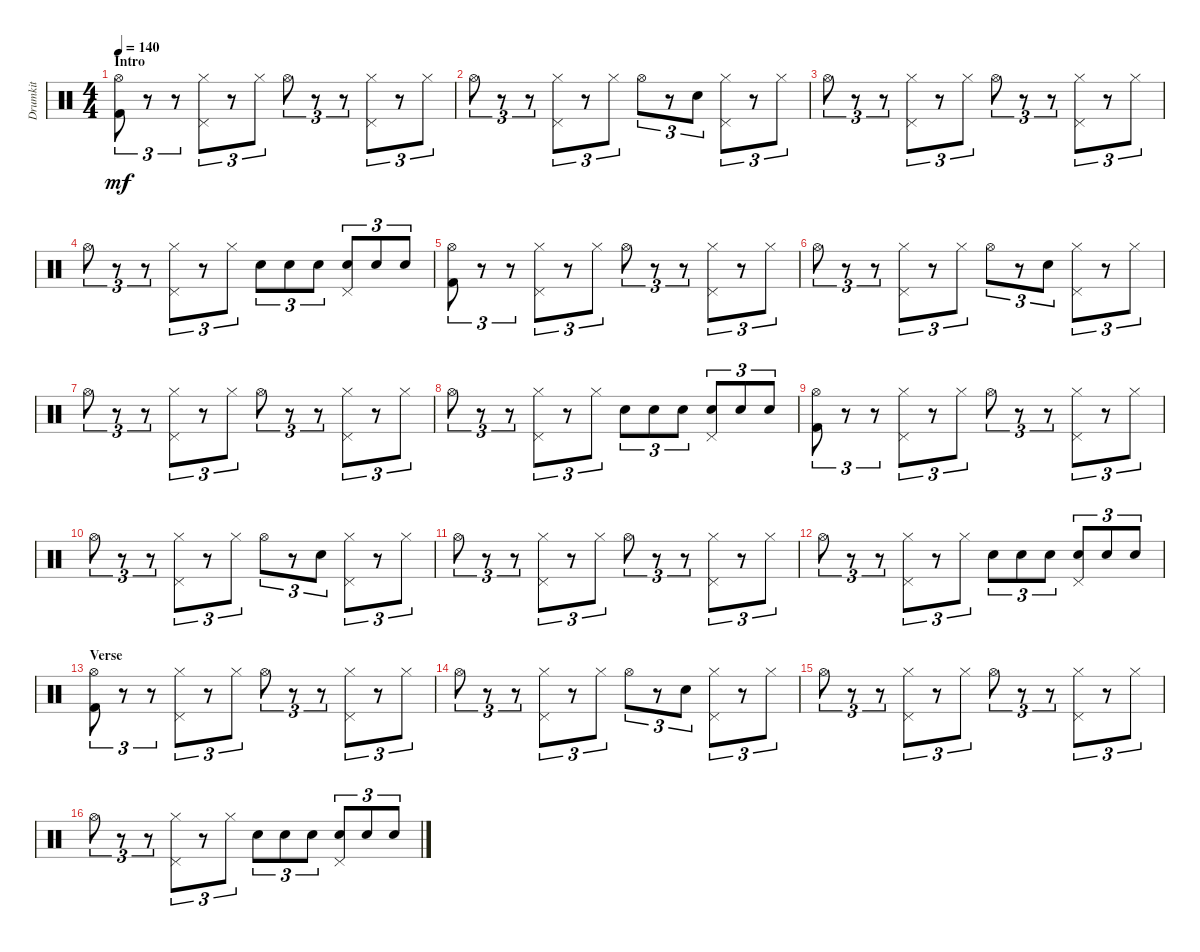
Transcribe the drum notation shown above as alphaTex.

\track ("Drumkit" "Drumkit") {instrument percussion}
\staff {score}
\articulation defaults
\ts (4 4)
\section ("" "Intro")
\tempo 140
\clef neutral
\ks c
("Kick (hit) 2" "Hi-Hat (open)").8{tu (3 2) dy mf} r.8{tu (3 2)} r.8{tu (3 2)} ("Hi-Hat (closed)" "Pedal Hi-Hat (hit)").8{tu (3 2)} r.8{tu (3 2)} "Hi-Hat (closed)".8{tu (3 2)} "Hi-Hat (open)".8{tu (3 2)} r.8{tu (3 2)} r.8{tu (3 2)} ("Hi-Hat (closed)" "Pedal Hi-Hat (hit)").8{tu (3 2)} r.8{tu (3 2)} "Hi-Hat (closed)".8{tu (3 2)} |
"Hi-Hat (open)".8{tu (3 2)} r.8{tu (3 2)} r.8{tu (3 2)} ("Hi-Hat (closed)" "Pedal Hi-Hat (hit)").8{tu (3 2)} r.8{tu (3 2)} "Hi-Hat (closed)".8{tu (3 2)} "Hi-Hat (open)".8{tu (3 2)} r.8{tu (3 2)} "Snare (hit) 2".8{tu (3 2)} ("Hi-Hat (closed)" "Pedal Hi-Hat (hit)").8{tu (3 2)} r.8{tu (3 2)} "Hi-Hat (closed)".8{tu (3 2)} |
"Hi-Hat (open)".8{tu (3 2)} r.8{tu (3 2)} r.8{tu (3 2)} ("Hi-Hat (closed)" "Pedal Hi-Hat (hit)").8{tu (3 2)} r.8{tu (3 2)} "Hi-Hat (closed)".8{tu (3 2)} "Hi-Hat (open)".8{tu (3 2)} r.8{tu (3 2)} r.8{tu (3 2)} ("Hi-Hat (closed)" "Pedal Hi-Hat (hit)").8{tu (3 2)} r.8{tu (3 2)} "Hi-Hat (closed)".8{tu (3 2)} |
"Hi-Hat (open)".8{tu (3 2)} r.8{tu (3 2)} r.8{tu (3 2)} ("Hi-Hat (closed)" "Pedal Hi-Hat (hit)").8{tu (3 2)} r.8{tu (3 2)} "Hi-Hat (closed)".8{tu (3 2)} "Snare (hit) 2".8{tu (3 2)} "Snare (hit) 2".8{tu (3 2)} "Snare (hit) 2".8{tu (3 2)} ("Pedal Hi-Hat (hit)" "Snare (hit) 2").8{tu (3 2)} "Snare (hit) 2".8{tu (3 2)} "Snare (hit) 2".8{tu (3 2)} |
("Kick (hit) 2" "Hi-Hat (open)").8{tu (3 2)} r.8{tu (3 2)} r.8{tu (3 2)} ("Hi-Hat (closed)" "Pedal Hi-Hat (hit)").8{tu (3 2)} r.8{tu (3 2)} "Hi-Hat (closed)".8{tu (3 2)} "Hi-Hat (open)".8{tu (3 2)} r.8{tu (3 2)} r.8{tu (3 2)} ("Hi-Hat (closed)" "Pedal Hi-Hat (hit)").8{tu (3 2)} r.8{tu (3 2)} "Hi-Hat (closed)".8{tu (3 2)} |
"Hi-Hat (open)".8{tu (3 2)} r.8{tu (3 2)} r.8{tu (3 2)} ("Hi-Hat (closed)" "Pedal Hi-Hat (hit)").8{tu (3 2)} r.8{tu (3 2)} "Hi-Hat (closed)".8{tu (3 2)} "Hi-Hat (open)".8{tu (3 2)} r.8{tu (3 2)} "Snare (hit) 2".8{tu (3 2)} ("Hi-Hat (closed)" "Pedal Hi-Hat (hit)").8{tu (3 2)} r.8{tu (3 2)} "Hi-Hat (closed)".8{tu (3 2)} |
"Hi-Hat (open)".8{tu (3 2)} r.8{tu (3 2)} r.8{tu (3 2)} ("Hi-Hat (closed)" "Pedal Hi-Hat (hit)").8{tu (3 2)} r.8{tu (3 2)} "Hi-Hat (closed)".8{tu (3 2)} "Hi-Hat (open)".8{tu (3 2)} r.8{tu (3 2)} r.8{tu (3 2)} ("Hi-Hat (closed)" "Pedal Hi-Hat (hit)").8{tu (3 2)} r.8{tu (3 2)} "Hi-Hat (closed)".8{tu (3 2)} |
"Hi-Hat (open)".8{tu (3 2)} r.8{tu (3 2)} r.8{tu (3 2)} ("Hi-Hat (closed)" "Pedal Hi-Hat (hit)").8{tu (3 2)} r.8{tu (3 2)} "Hi-Hat (closed)".8{tu (3 2)} "Snare (hit) 2".8{tu (3 2)} "Snare (hit) 2".8{tu (3 2)} "Snare (hit) 2".8{tu (3 2)} ("Pedal Hi-Hat (hit)" "Snare (hit) 2").8{tu (3 2)} "Snare (hit) 2".8{tu (3 2)} "Snare (hit) 2".8{tu (3 2)} |
("Kick (hit) 2" "Hi-Hat (open)").8{tu (3 2)} r.8{tu (3 2)} r.8{tu (3 2)} ("Hi-Hat (closed)" "Pedal Hi-Hat (hit)").8{tu (3 2)} r.8{tu (3 2)} "Hi-Hat (closed)".8{tu (3 2)} "Hi-Hat (open)".8{tu (3 2)} r.8{tu (3 2)} r.8{tu (3 2)} ("Hi-Hat (closed)" "Pedal Hi-Hat (hit)").8{tu (3 2)} r.8{tu (3 2)} "Hi-Hat (closed)".8{tu (3 2)} |
"Hi-Hat (open)".8{tu (3 2)} r.8{tu (3 2)} r.8{tu (3 2)} ("Hi-Hat (closed)" "Pedal Hi-Hat (hit)").8{tu (3 2)} r.8{tu (3 2)} "Hi-Hat (closed)".8{tu (3 2)} "Hi-Hat (open)".8{tu (3 2)} r.8{tu (3 2)} "Snare (hit) 2".8{tu (3 2)} ("Hi-Hat (closed)" "Pedal Hi-Hat (hit)").8{tu (3 2)} r.8{tu (3 2)} "Hi-Hat (closed)".8{tu (3 2)} |
"Hi-Hat (open)".8{tu (3 2)} r.8{tu (3 2)} r.8{tu (3 2)} ("Hi-Hat (closed)" "Pedal Hi-Hat (hit)").8{tu (3 2)} r.8{tu (3 2)} "Hi-Hat (closed)".8{tu (3 2)} "Hi-Hat (open)".8{tu (3 2)} r.8{tu (3 2)} r.8{tu (3 2)} ("Hi-Hat (closed)" "Pedal Hi-Hat (hit)").8{tu (3 2)} r.8{tu (3 2)} "Hi-Hat (closed)".8{tu (3 2)} |
"Hi-Hat (open)".8{tu (3 2)} r.8{tu (3 2)} r.8{tu (3 2)} ("Hi-Hat (closed)" "Pedal Hi-Hat (hit)").8{tu (3 2)} r.8{tu (3 2)} "Hi-Hat (closed)".8{tu (3 2)} "Snare (hit) 2".8{tu (3 2)} "Snare (hit) 2".8{tu (3 2)} "Snare (hit) 2".8{tu (3 2)} ("Pedal Hi-Hat (hit)" "Snare (hit) 2").8{tu (3 2)} "Snare (hit) 2".8{tu (3 2)} "Snare (hit) 2".8{tu (3 2)} |
\section ("" "Verse")
("Kick (hit) 2" "Hi-Hat (open)").8{tu (3 2)} r.8{tu (3 2)} r.8{tu (3 2)} ("Hi-Hat (closed)" "Pedal Hi-Hat (hit)").8{tu (3 2)} r.8{tu (3 2)} "Hi-Hat (closed)".8{tu (3 2)} "Hi-Hat (open)".8{tu (3 2)} r.8{tu (3 2)} r.8{tu (3 2)} ("Hi-Hat (closed)" "Pedal Hi-Hat (hit)").8{tu (3 2)} r.8{tu (3 2)} "Hi-Hat (closed)".8{tu (3 2)} |
"Hi-Hat (open)".8{tu (3 2)} r.8{tu (3 2)} r.8{tu (3 2)} ("Hi-Hat (closed)" "Pedal Hi-Hat (hit)").8{tu (3 2)} r.8{tu (3 2)} "Hi-Hat (closed)".8{tu (3 2)} "Hi-Hat (open)".8{tu (3 2)} r.8{tu (3 2)} "Snare (hit) 2".8{tu (3 2)} ("Hi-Hat (closed)" "Pedal Hi-Hat (hit)").8{tu (3 2)} r.8{tu (3 2)} "Hi-Hat (closed)".8{tu (3 2)} |
"Hi-Hat (open)".8{tu (3 2)} r.8{tu (3 2)} r.8{tu (3 2)} ("Hi-Hat (closed)" "Pedal Hi-Hat (hit)").8{tu (3 2)} r.8{tu (3 2)} "Hi-Hat (closed)".8{tu (3 2)} "Hi-Hat (open)".8{tu (3 2)} r.8{tu (3 2)} r.8{tu (3 2)} ("Hi-Hat (closed)" "Pedal Hi-Hat (hit)").8{tu (3 2)} r.8{tu (3 2)} "Hi-Hat (closed)".8{tu (3 2)} |
"Hi-Hat (open)".8{tu (3 2)} r.8{tu (3 2)} r.8{tu (3 2)} ("Hi-Hat (closed)" "Pedal Hi-Hat (hit)").8{tu (3 2)} r.8{tu (3 2)} "Hi-Hat (closed)".8{tu (3 2)} "Snare (hit) 2".8{tu (3 2)} "Snare (hit) 2".8{tu (3 2)} "Snare (hit) 2".8{tu (3 2)} ("Pedal Hi-Hat (hit)" "Snare (hit) 2").8{tu (3 2)} "Snare (hit) 2".8{tu (3 2)} "Snare (hit) 2".8{tu (3 2)}
